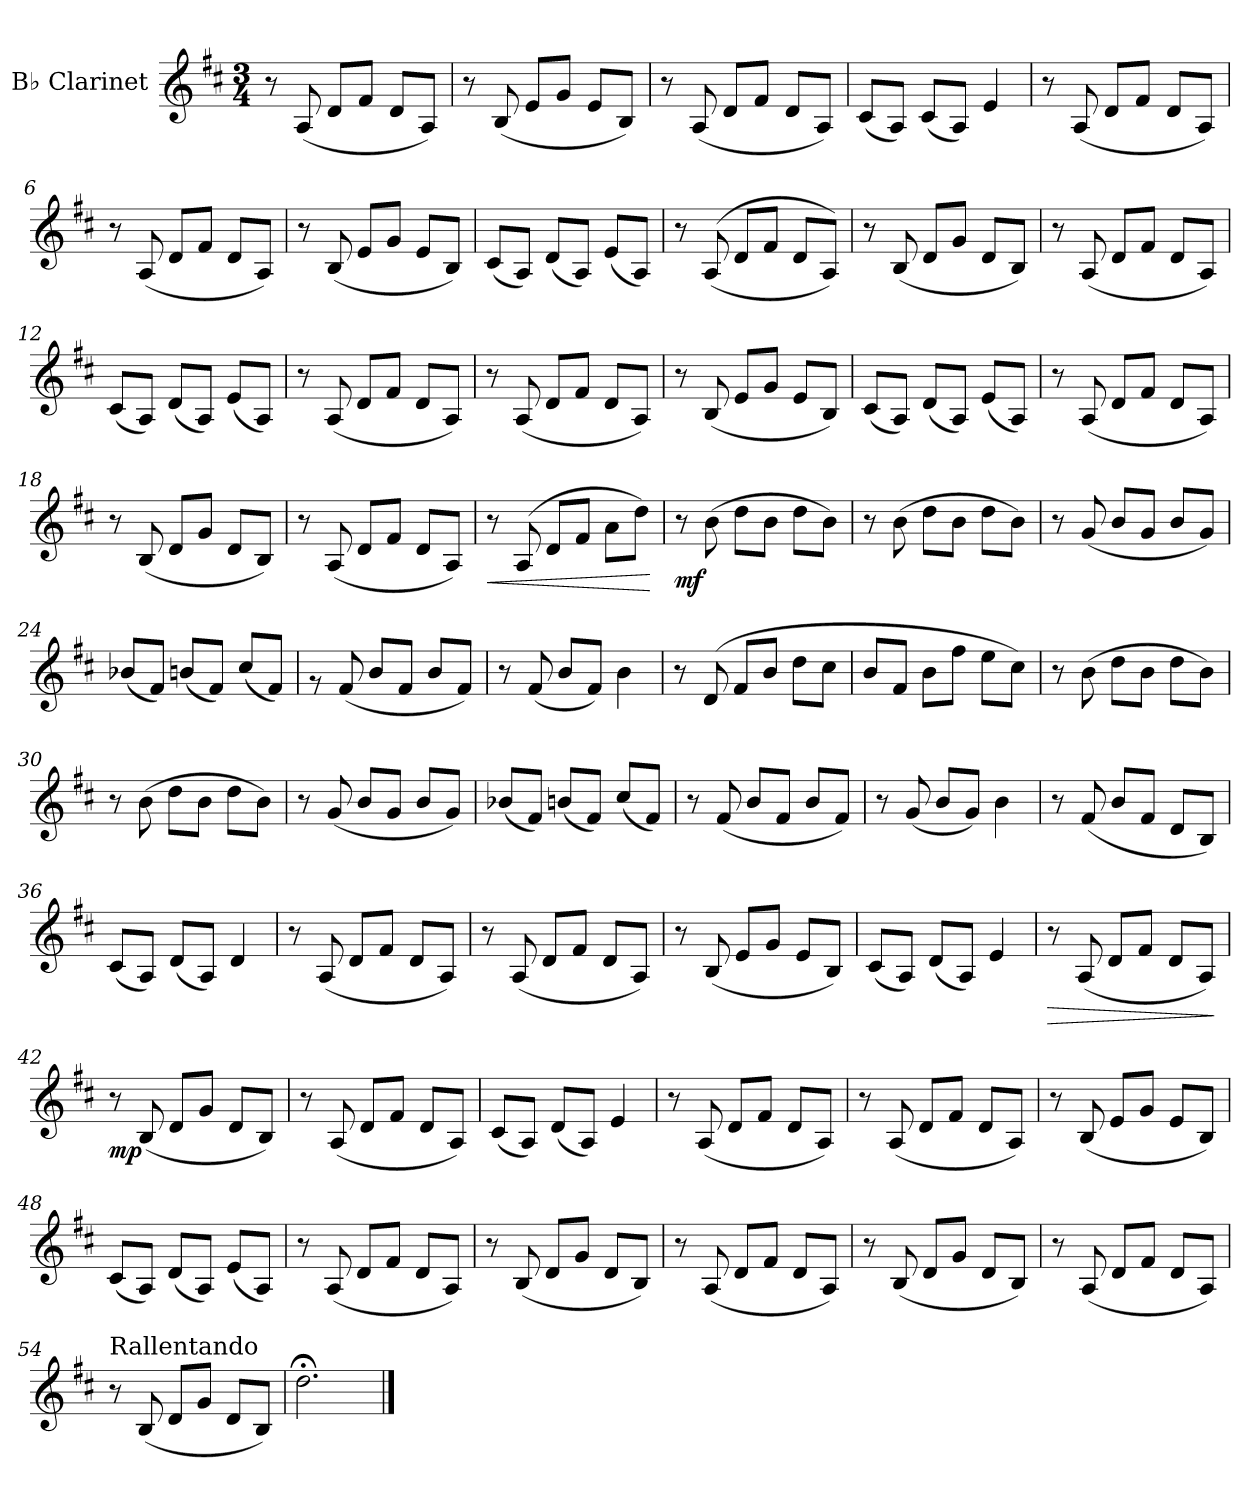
**kern	**dynam
*part1	*part1
*staff1	*staff1
*I"B♭ Clarinet	*
*I'B♭ Cl.	*
*clefG2	*
*ITrd1c2	*
*k[]	*
*M3/4	*
*MM108	*
=1	=1
8r	.
(8G/	.
8c/L	.
8e/J	.
8c/L	.
8G/J)	.
=2	=2
8r	.
(8A/	.
8d/L	.
8f/J	.
8d/L	.
8A/J)	.
=3	=3
8r	.
(8G/	.
8c/L	.
8e/J	.
8c/L	.
8G/J)	.
=4	=4
(8B/L	.
8G/J)	.
(8B/L	.
8G/J)	.
4d/	.
=5	=5
8r	.
(8G/	.
8c/L	.
8e/J	.
8c/L	.
8G/J)	.
=6	=6
8r	.
(8G/	.
8c/L	.
8e/J	.
8c/L	.
8G/J)	.
!!LO:LB:g=z
=7	=7
8r	.
(8A/	.
8d/L	.
8f/J	.
8d/L	.
8A/J)	.
=8	=8
(8B/L	.
8G/J)	.
(8c/L	.
8G/J)	.
(8d/L	.
8G/J)	.
=9	=9
8r	.
((8G/	.
8c/L	.
8e/J	.
8c/L	.
8G/J))	.
=10	=10
8r	.
(8A/	.
8c/L	.
8f/J	.
8c/L	.
8A/J)	.
=11	=11
8r	.
(8G/	.
8c/L	.
8e/J	.
8c/L	.
8G/J)	.
=12	=12
(8B/L	.
8G/J)	.
(8c/L	.
8G/J)	.
(8d/L	.
8G/J)	.
!!LO:LB:g=z
=13	=13
8r	.
(8G/	.
8c/L	.
8e/J	.
8c/L	.
8G/J)	.
=14	=14
8r	.
(8G/	.
8c/L	.
8e/J	.
8c/L	.
8G/J)	.
=15	=15
8r	.
(8A/	.
8d/L	.
8f/J	.
8d/L	.
8A/J)	.
=16	=16
(8B/L	.
8G/J)	.
(8c/L	.
8G/J)	.
(8d/L	.
8G/J)	.
=17	=17
8r	.
(8G/	.
8c/L	.
8e/J	.
8c/L	.
8G/J)	.
=18	=18
8r	.
(8A/	.
8c/L	.
8f/J	.
8c/L	.
8A/J)	.
!!LO:LB:g=z
=19	=19
8r	.
(8G/	.
8c/L	.
8e/J	.
8c/L	.
8G/J)	.
=20	=20
!	!LO:HP:b
8r	<
(8G/	.
8c/L	.
8e/J	.
8g\L	.
8cc\J)	.
.	[
=21	=21
!	!LO:DY:b
8r	mf
(8a\	.
8cc\L	.
8a\J	.
8cc\L	.
8a\J)	.
=22	=22
8r	.
(8a\	.
8cc\L	.
8a\J	.
8cc\L	.
8a\J)	.
=23	=23
8r	.
(8f/	.
8a/L	.
8f/J	.
8a/L	.
8f/J)	.
=24	=24
(8a-X/L	.
8e/J)	.
(8an/L	.
8e/J)	.
(8b/L	.
8e/J)	.
!!LO:LB:g=z
=25	=25
8rg	.
(8e/	.
8a/L	.
8e/J	.
8a/L	.
8e/J)	.
=26	=26
8r	.
(8e/	.
8a/L	.
8e/J)	.
4a\	.
=27	=27
8r	.
(8c/	.
8e/L	.
8a/J	.
8cc\L	.
8b\J	.
=28	=28
8a/L	.
8e/J	.
8a\L	.
8ee\J	.
8dd\L	.
8b\J)	.
=29	=29
8r	.
(8a\	.
8cc\L	.
8a\J	.
8cc\L	.
8a\J)	.
=30	=30
8r	.
(8a\	.
8cc\L	.
8a\J	.
8cc\L	.
8a\J)	.
=31	=31
8r	.
(8f/	.
8a/L	.
8f/J	.
8a/L	.
8f/J)	.
!!LO:LB:g=z
=32	=32
(8a-X/L	.
8e/J)	.
(8an/L	.
8e/J)	.
(8b/L	.
8e/J)	.
=33	=33
8r	.
(8e/	.
8a/L	.
8e/J	.
8a/L	.
8e/J)	.
=34	=34
8r	.
(8f/	.
8a/L	.
8f/J)	.
4a\	.
=35	=35
8r	.
(8e/	.
8a/L	.
8e/J	.
8c/L	.
8A/J)	.
=36	=36
(8B/L	.
8G/J)	.
(8c/L	.
8G/J)	.
4c/	.
=37	=37
8r	.
(8G/	.
8c/L	.
8e/J	.
8c/L	.
8G/J)	.
!!LO:LB:g=z
=38	=38
8r	.
(8G/	.
8c/L	.
8e/J	.
8c/L	.
8G/J)	.
=39	=39
8r	.
(8A/	.
8d/L	.
8f/J	.
8d/L	.
8A/J)	.
=40	=40
(8B/L	.
8G/J)	.
(8c/L	.
8G/J)	.
4d/	.
=41	=41
!	!LO:HP:b
8r	>
(8G/	.
8c/L	.
8e/J	.
8c/L	.
8G/J)	.
.	]
=42	=42
!	!LO:DY:b
8r	mp
(8A/	.
8c/L	.
8f/J	.
8c/L	.
8A/J)	.
=43	=43
8r	.
(8G/	.
8c/L	.
8e/J	.
8c/L	.
8G/J)	.
!!LO:LB:g=z
=44	=44
(8B/L	.
8G/J)	.
(8c/L	.
8G/J)	.
4d/	.
=45	=45
8r	.
(8G/	.
8c/L	.
8e/J	.
8c/L	.
8G/J)	.
=46	=46
8r	.
(8G/	.
8c/L	.
8e/J	.
8c/L	.
8G/J)	.
=47	=47
8r	.
(8A/	.
8d/L	.
8f/J	.
8d/L	.
8A/J)	.
=48	=48
(8B/L	.
8G/J)	.
(8c/L	.
8G/J)	.
(8d/L	.
8G/J)	.
=49	=49
8r	.
(8G/	.
8c/L	.
8e/J	.
8c/L	.
8G/J)	.
!!LO:LB:g=z
=50	=50
8r	.
(8A/	.
8c/L	.
8f/J	.
8c/L	.
8A/J)	.
=51	=51
8r	.
(8G/	.
8c/L	.
8e/J	.
8c/L	.
8G/J)	.
=52	=52
8r	.
(8A/	.
8c/L	.
8f/J	.
8c/L	.
8A/J)	.
=53	=53
8r	.
(8G/	.
8c/L	.
8e/J	.
8c/L	.
8G/J)	.
=54	=54
!LO:TX:a:t=Rallentando	!
8r	.
(8A/	.
8c/L	.
8f/J	.
8c/L	.
8A/J)	.
=55	=55
2.cc;<\	.
==	==
*-	*-
